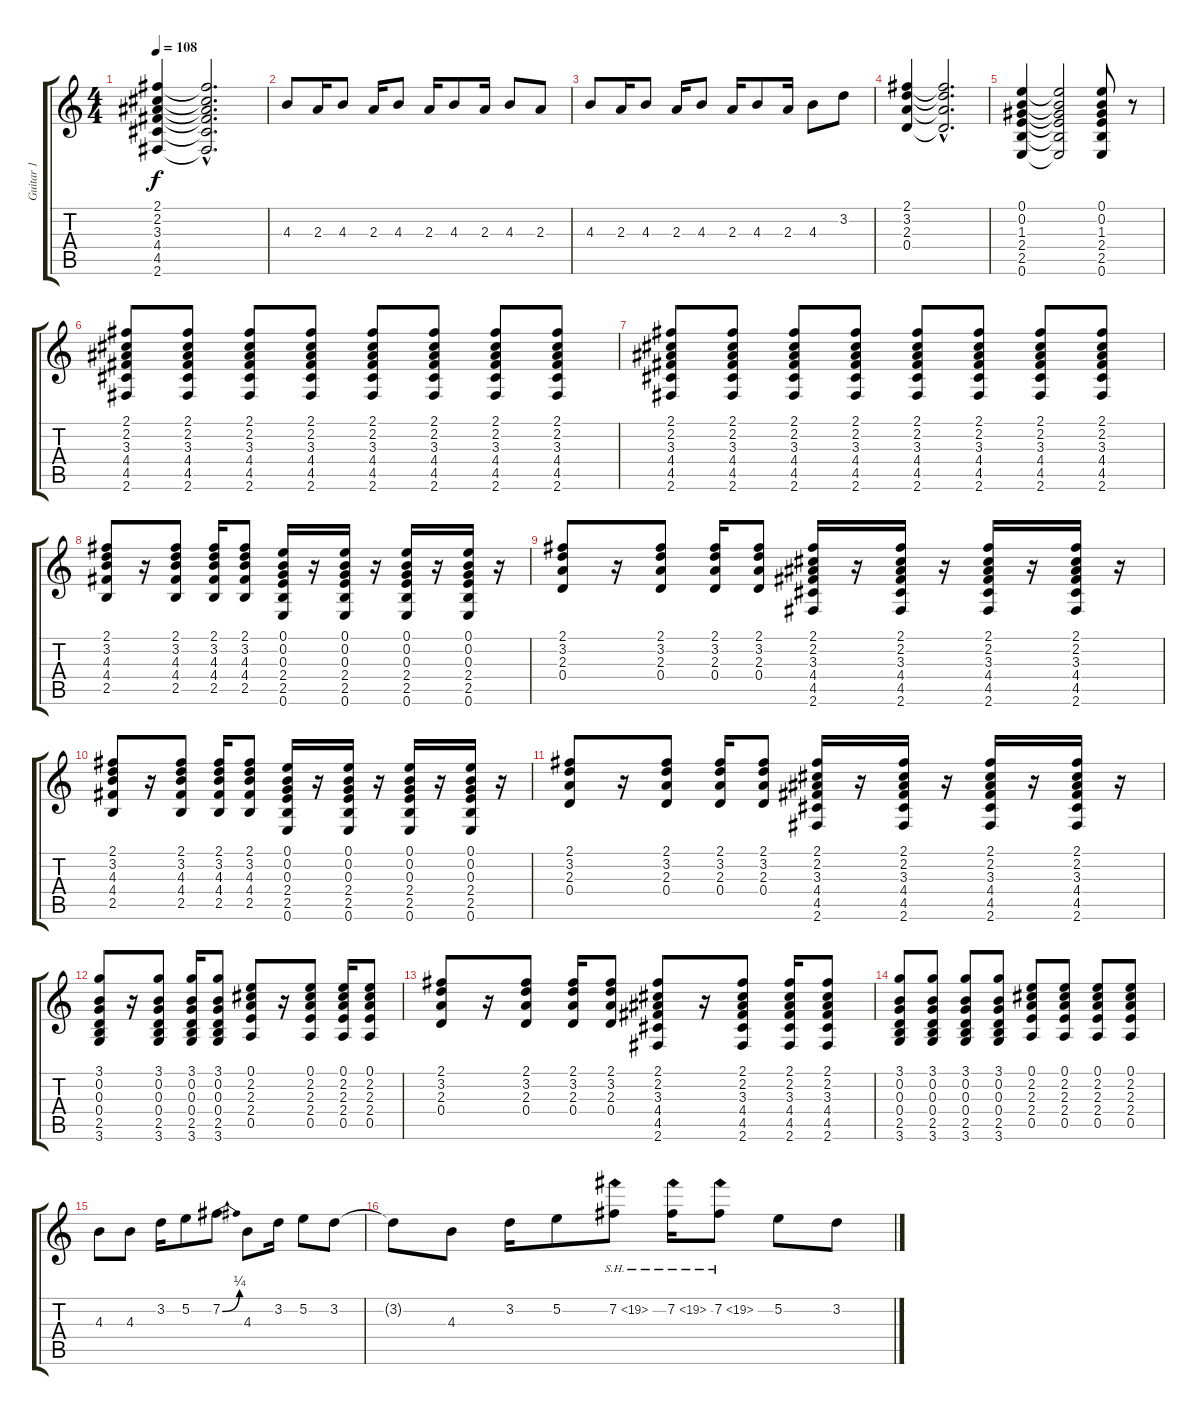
\track ("Guitar 1" "Guitar 1") {instrument overdrivenguitar}
\staff {score tabs}
\tuning (E4 B3 G3 D3 A2 E2) {hide}
\ts (4 4)
\tempo 108
\clef g2
\ks c
(2.1 2.2 3.3 4.4 4.5 2.6).4{dy f volume 9} (2.1{hac t} 2.2{hac t} 3.3{hac t} 4.4{hac t} 4.5{hac t} 2.6{hac t}).2{d volume 4} |
4.3.8{volume 13} 2.3.16 4.3.8 2.3.16 4.3.8 2.3.16 4.3.8 2.3.16 4.3.8 2.3.8 |
4.3.8 2.3.16 4.3.8 2.3.16 4.3.8 2.3.16 4.3.8 2.3.16 4.3.8 3.2.8 |
(2.1 3.2 2.3 0.4).4{volume 9} (2.1{hac t} 3.2{hac t} 2.3{hac t} 0.4{hac t}).2{d volume 4} |
(0.1 0.2 1.3 2.4 2.5 0.6).4{volume 9} (0.1{t} 0.2{t} 1.3{t} 2.4{t} 2.5{t} 0.6{t}).2{volume 5} (0.1 0.2 1.3 2.4 2.5 0.6).8{volume 9} r.8 |
(2.1 2.2 3.3 4.4 4.5 2.6).8 (2.1 2.2 3.3 4.4 4.5 2.6).8 (2.1 2.2 3.3 4.4 4.5 2.6).8 (2.1 2.2 3.3 4.4 4.5 2.6).8 (2.1 2.2 3.3 4.4 4.5 2.6).8 (2.1 2.2 3.3 4.4 4.5 2.6).8 (2.1 2.2 3.3 4.4 4.5 2.6).8 (2.1 2.2 3.3 4.4 4.5 2.6).8 |
(2.1 2.2 3.3 4.4 4.5 2.6).8 (2.1 2.2 3.3 4.4 4.5 2.6).8 (2.1 2.2 3.3 4.4 4.5 2.6).8 (2.1 2.2 3.3 4.4 4.5 2.6).8 (2.1 2.2 3.3 4.4 4.5 2.6).8 (2.1 2.2 3.3 4.4 4.5 2.6).8 (2.1 2.2 3.3 4.4 4.5 2.6).8 (2.1 2.2 3.3 4.4 4.5 2.6).8 |
(2.1 3.2 4.3 4.4 2.5).8{volume 11 balance 10} r.16 (2.1 3.2 4.3 4.4 2.5).8 (2.1 3.2 4.3 4.4 2.5).16 (2.1 3.2 4.3 4.4 2.5).8 (0.1 0.2 0.3 2.4 2.5 0.6).16 r.16 (0.1 0.2 0.3 2.4 2.5 0.6).16 r.16 (0.1 0.2 0.3 2.4 2.5 0.6).16 r.16 (0.1 0.2 0.3 2.4 2.5 0.6).16 r.16 |
(2.1 3.2 2.3 0.4).8 r.16 (2.1 3.2 2.3 0.4).8 (2.1 3.2 2.3 0.4).16 (2.1 3.2 2.3 0.4).8 (2.1 2.2 3.3 4.4 4.5 2.6).16 r.16 (2.1 2.2 3.3 4.4 4.5 2.6).16 r.16 (2.1 2.2 3.3 4.4 4.5 2.6).16 r.16 (2.1 2.2 3.3 4.4 4.5 2.6).16 r.16 |
(2.1 3.2 4.3 4.4 2.5).8 r.16 (2.1 3.2 4.3 4.4 2.5).8 (2.1 3.2 4.3 4.4 2.5).16 (2.1 3.2 4.3 4.4 2.5).8 (0.1 0.2 0.3 2.4 2.5 0.6).16 r.16 (0.1 0.2 0.3 2.4 2.5 0.6).16 r.16 (0.1 0.2 0.3 2.4 2.5 0.6).16 r.16 (0.1 0.2 0.3 2.4 2.5 0.6).16 r.16 |
(2.1 3.2 2.3 0.4).8 r.16 (2.1 3.2 2.3 0.4).8 (2.1 3.2 2.3 0.4).16 (2.1 3.2 2.3 0.4).8 (2.1 2.2 3.3 4.4 4.5 2.6).16 r.16 (2.1 2.2 3.3 4.4 4.5 2.6).16 r.16 (2.1 2.2 3.3 4.4 4.5 2.6).16 r.16 (2.1 2.2 3.3 4.4 4.5 2.6).16 r.16 |
(3.1 0.2 0.3 0.4 2.5 3.6).8 r.16 (3.1 0.2 0.3 0.4 2.5 3.6).8 (3.1 0.2 0.3 0.4 2.5 3.6).16 (3.1 0.2 0.3 0.4 2.5 3.6).8 (0.1 2.2 2.3 2.4 0.5).8 r.16 (0.1 2.2 2.3 2.4 0.5).8 (0.1 2.2 2.3 2.4 0.5).16 (0.1 2.2 2.3 2.4 0.5).8 |
(2.1 3.2 2.3 0.4).8 r.16 (2.1 3.2 2.3 0.4).8 (2.1 3.2 2.3 0.4).16 (2.1 3.2 2.3 0.4).8 (2.1 2.2 3.3 4.4 4.5 2.6).8 r.16 (2.1 2.2 3.3 4.4 4.5 2.6).8 (2.1 2.2 3.3 4.4 4.5 2.6).16 (2.1 2.2 3.3 4.4 4.5 2.6).8 |
(3.1 0.2 0.3 0.4 2.5 3.6).8 (3.1 0.2 0.3 0.4 2.5 3.6).8 (3.1 0.2 0.3 0.4 2.5 3.6).8 (3.1 0.2 0.3 0.4 2.5 3.6).8 (0.1 2.2 2.3 2.4 0.5).8 (0.1 2.2 2.3 2.4 0.5).8 (0.1 2.2 2.3 2.4 0.5).8 (0.1 2.2 2.3 2.4 0.5).8 |
4.3.8{volume 14} 4.3.8 3.2.16 5.2.8 7.2{be (bend 0 0 60 1)}.8 4.3.8 3.2.16 5.2.8 3.2.8 |
3.2{t}.8 4.3.8 3.2.16 5.2.8 7.2{sh 12}.8 7.2{sh 12}.16 7.2{sh 12}.8 5.2.8 3.2.8
